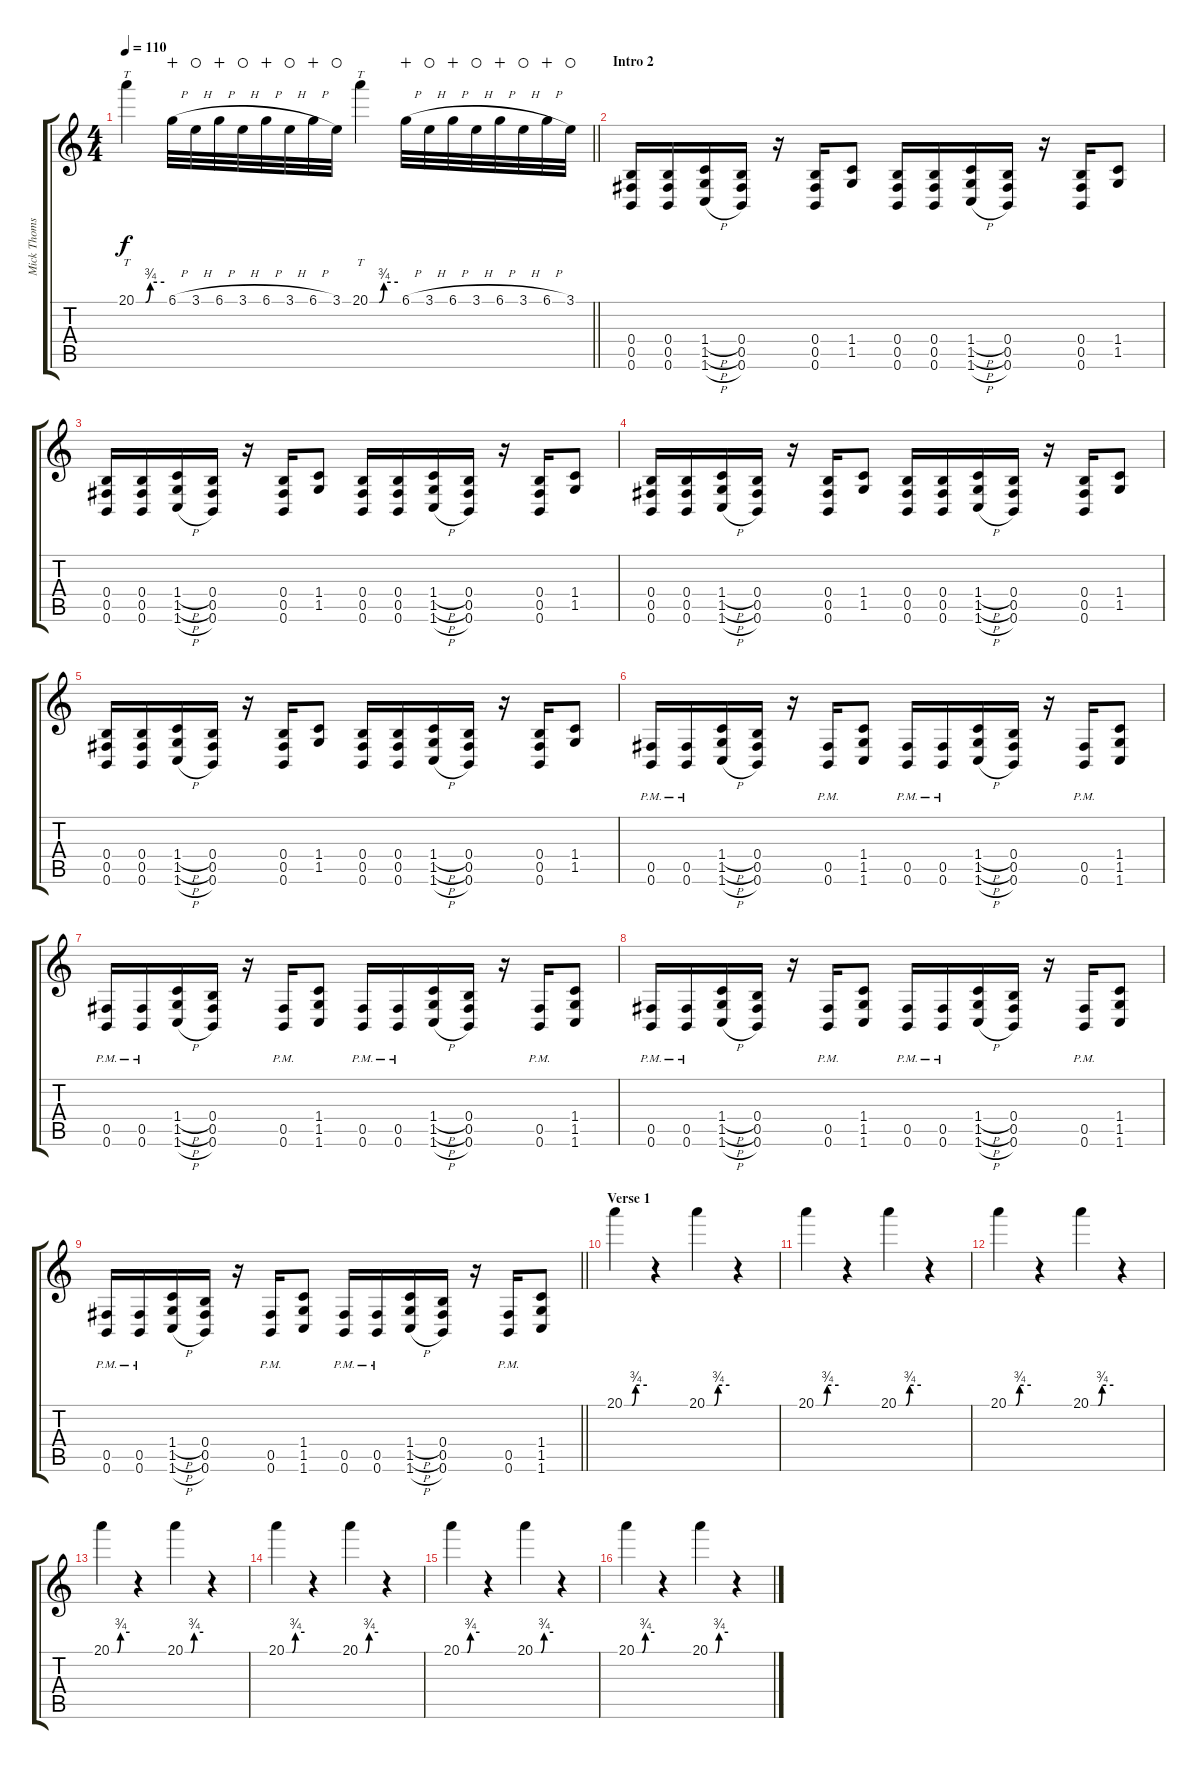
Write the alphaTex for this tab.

\track ("Mick Thomson" "Mick Thoms") {instrument distortionguitar}
\staff {score tabs}
\tuning (Db4 Ab3 E3 B2 Gb2 B1) {hide}
\ts (4 4)
\tempo 110
\clef g2
\barLineRight lightlight
\ks c
20.1{be (custom 0 0 20 0 30 3 60 3)}.4{tt dy f} 6.1{h}.32{wahc} 3.1{h}.32{waho} 6.1{h}.32{wahc} 3.1{h}.32{waho} 6.1{h}.32{wahc} 3.1{h}.32{waho} 6.1{h}.32{wahc} 3.1.32{waho} 20.1{be (custom 0 0 20 0 30 3 60 3)}.4{tt} 6.1{h}.32{wahc} 3.1{h}.32{waho} 6.1{h}.32{wahc} 3.1{h}.32{waho} 6.1{h}.32{wahc} 3.1{h}.32{waho} 6.1{h}.32{wahc} 3.1.32{waho} |
\section ("" "Intro 2")
(0.4 0.5 0.6).16 (0.4 0.5 0.6).16 (1.4{h} 1.5{h} 1.6{h}).16 (0.4 0.5 0.6).16 r.16 (0.4 0.5 0.6).16 (1.4 1.5).8 (0.4 0.5 0.6).16 (0.4 0.5 0.6).16 (1.4{h} 1.5{h} 1.6{h}).16 (0.4 0.5 0.6).16 r.16 (0.4 0.5 0.6).16 (1.4 1.5).8 |
(0.4 0.5 0.6).16 (0.4 0.5 0.6).16 (1.4{h} 1.5{h} 1.6{h}).16 (0.4 0.5 0.6).16 r.16 (0.4 0.5 0.6).16 (1.4 1.5).8 (0.4 0.5 0.6).16 (0.4 0.5 0.6).16 (1.4{h} 1.5{h} 1.6{h}).16 (0.4 0.5 0.6).16 r.16 (0.4 0.5 0.6).16 (1.4 1.5).8 |
(0.4 0.5 0.6).16 (0.4 0.5 0.6).16 (1.4{h} 1.5{h} 1.6{h}).16 (0.4 0.5 0.6).16 r.16 (0.4 0.5 0.6).16 (1.4 1.5).8 (0.4 0.5 0.6).16 (0.4 0.5 0.6).16 (1.4{h} 1.5{h} 1.6{h}).16 (0.4 0.5 0.6).16 r.16 (0.4 0.5 0.6).16 (1.4 1.5).8 |
(0.4 0.5 0.6).16 (0.4 0.5 0.6).16 (1.4{h} 1.5{h} 1.6{h}).16 (0.4 0.5 0.6).16 r.16 (0.4 0.5 0.6).16 (1.4 1.5).8 (0.4 0.5 0.6).16 (0.4 0.5 0.6).16 (1.4{h} 1.5{h} 1.6{h}).16 (0.4 0.5 0.6).16 r.16 (0.4 0.5 0.6).16 (1.4 1.5).8 |
(0.5{pm} 0.6{pm}).16 (0.5{pm} 0.6{pm}).16 (1.4{h} 1.5{h} 1.6{h}).16 (0.4 0.5 0.6).16 r.16 (0.5{pm} 0.6{pm}).16 (1.4 1.5 1.6).8 (0.5{pm} 0.6{pm}).16 (0.5{pm} 0.6{pm}).16 (1.4{h} 1.5{h} 1.6{h}).16 (0.4 0.5 0.6).16 r.16 (0.5{pm} 0.6{pm}).16 (1.4 1.5 1.6).8 |
(0.5{pm} 0.6{pm}).16 (0.5{pm} 0.6{pm}).16 (1.4{h} 1.5{h} 1.6{h}).16 (0.4 0.5 0.6).16 r.16 (0.5{pm} 0.6{pm}).16 (1.4 1.5 1.6).8 (0.5{pm} 0.6{pm}).16 (0.5{pm} 0.6{pm}).16 (1.4{h} 1.5{h} 1.6{h}).16 (0.4 0.5 0.6).16 r.16 (0.5{pm} 0.6{pm}).16 (1.4 1.5 1.6).8 |
(0.5{pm} 0.6{pm}).16 (0.5{pm} 0.6{pm}).16 (1.4{h} 1.5{h} 1.6{h}).16 (0.4 0.5 0.6).16 r.16 (0.5{pm} 0.6{pm}).16 (1.4 1.5 1.6).8 (0.5{pm} 0.6{pm}).16 (0.5{pm} 0.6{pm}).16 (1.4{h} 1.5{h} 1.6{h}).16 (0.4 0.5 0.6).16 r.16 (0.5{pm} 0.6{pm}).16 (1.4 1.5 1.6).8 |
\barLineRight lightlight
(0.5{pm} 0.6{pm}).16 (0.5{pm} 0.6{pm}).16 (1.4{h} 1.5{h} 1.6{h}).16 (0.4 0.5 0.6).16 r.16 (0.5{pm} 0.6{pm}).16 (1.4 1.5 1.6).8 (0.5{pm} 0.6{pm}).16 (0.5{pm} 0.6{pm}).16 (1.4{h} 1.5{h} 1.6{h}).16 (0.4 0.5 0.6).16 r.16 (0.5{pm} 0.6{pm}).16 (1.4 1.5 1.6).8 |
\section ("" "Verse 1")
20.1{be (custom 0 0 20 0 30 3 60 3)}.4 r.4 20.1{be (custom 0 0 20 0 30 3 60 3)}.4 r.4 |
20.1{be (custom 0 0 20 0 30 3 60 3)}.4 r.4 20.1{be (custom 0 0 20 0 30 3 60 3)}.4 r.4 |
20.1{be (custom 0 0 20 0 30 3 60 3)}.4 r.4 20.1{be (custom 0 0 20 0 30 3 60 3)}.4 r.4 |
20.1{be (custom 0 0 20 0 30 3 60 3)}.4 r.4 20.1{be (custom 0 0 20 0 30 3 60 3)}.4 r.4 |
20.1{be (custom 0 0 20 0 30 3 60 3)}.4 r.4 20.1{be (custom 0 0 20 0 30 3 60 3)}.4 r.4 |
20.1{be (custom 0 0 20 0 30 3 60 3)}.4 r.4 20.1{be (custom 0 0 20 0 30 3 60 3)}.4 r.4 |
20.1{be (custom 0 0 20 0 30 3 60 3)}.4 r.4 20.1{be (custom 0 0 20 0 30 3 60 3)}.4 r.4
